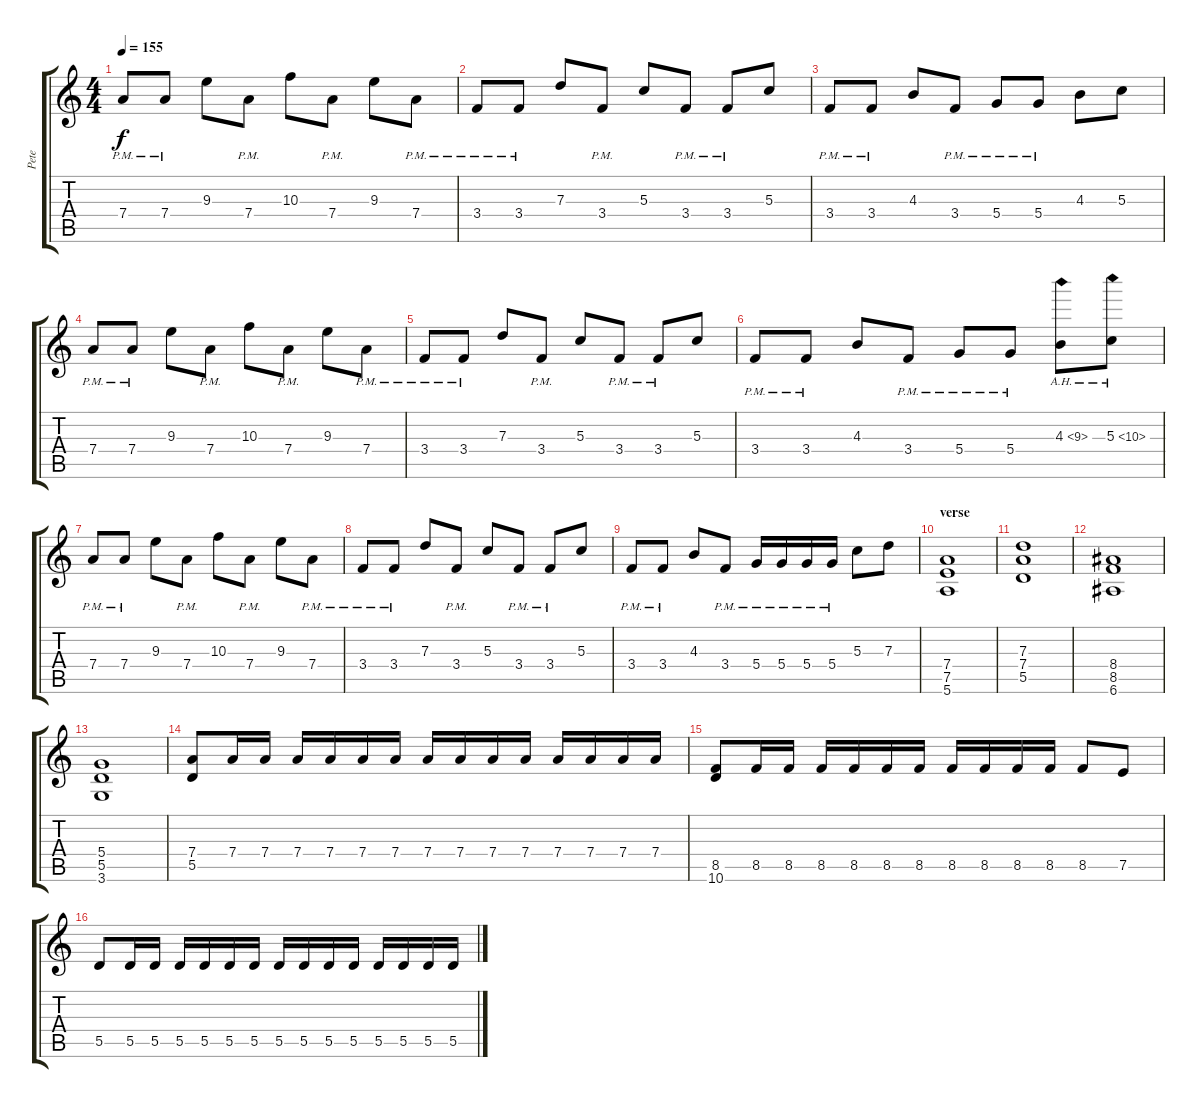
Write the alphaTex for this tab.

\track ("Pete" "Pete") {instrument distortionguitar}
\staff {score tabs}
\tuning (E4 B3 G3 D3 A2 E2) {hide}
\ts (4 4)
\tempo 155
\clef g2
\ks c
7.4{pm}.8{dy f} 7.4{pm}.8 9.3.8 7.4{pm}.8 10.3.8 7.4{pm}.8 9.3.8 7.4{pm}.8 |
3.4{pm}.8 3.4{pm}.8 7.3.8 3.4{pm}.8 5.3.8 3.4{pm}.8 3.4{pm}.8 5.3.8 |
3.4{pm}.8 3.4{pm}.8 4.3.8 3.4{pm}.8 5.4{pm}.8 5.4{pm}.8 4.3.8 5.3.8 |
7.4{pm}.8 7.4{pm}.8 9.3.8 7.4{pm}.8 10.3.8 7.4{pm}.8 9.3.8 7.4{pm}.8 |
3.4{pm}.8 3.4{pm}.8 7.3.8 3.4{pm}.8 5.3.8 3.4{pm}.8 3.4{pm}.8 5.3.8 |
3.4{pm}.8 3.4{pm}.8 4.3.8 3.4{pm}.8 5.4{pm}.8 5.4{pm}.8 4.3{ah 5}.8 5.3{ah 5}.8 |
7.4{pm}.8 7.4{pm}.8 9.3.8 7.4{pm}.8 10.3.8 7.4{pm}.8 9.3.8 7.4{pm}.8 |
3.4{pm}.8 3.4{pm}.8 7.3.8 3.4{pm}.8 5.3.8 3.4{pm}.8 3.4{pm}.8 5.3.8 |
3.4{pm}.8 3.4{pm}.8 4.3.8 3.4{pm}.8 5.4{pm}.16 5.4{pm}.16 5.4{pm}.16 5.4{pm}.16 5.3.8 7.3.8 |
\section ("" "verse")
(7.4 7.5 5.6).1 |
(7.3 7.4 5.5).1 |
(8.4 8.5 6.6).1 |
(5.4 5.5 3.6).1 |
(7.4 5.5).8 7.4.16 7.4.16 7.4.16 7.4.16 7.4.16 7.4.16 7.4.16 7.4.16 7.4.16 7.4.16 7.4.16 7.4.16 7.4.16 7.4.16 |
(8.5 10.6).8 8.5.16 8.5.16 8.5.16 8.5.16 8.5.16 8.5.16 8.5.16 8.5.16 8.5.16 8.5.16 8.5.8 7.5.8 |
5.5.8 5.5.16 5.5.16 5.5.16 5.5.16 5.5.16 5.5.16 5.5.16 5.5.16 5.5.16 5.5.16 5.5.16 5.5.16 5.5.16 5.5.16
